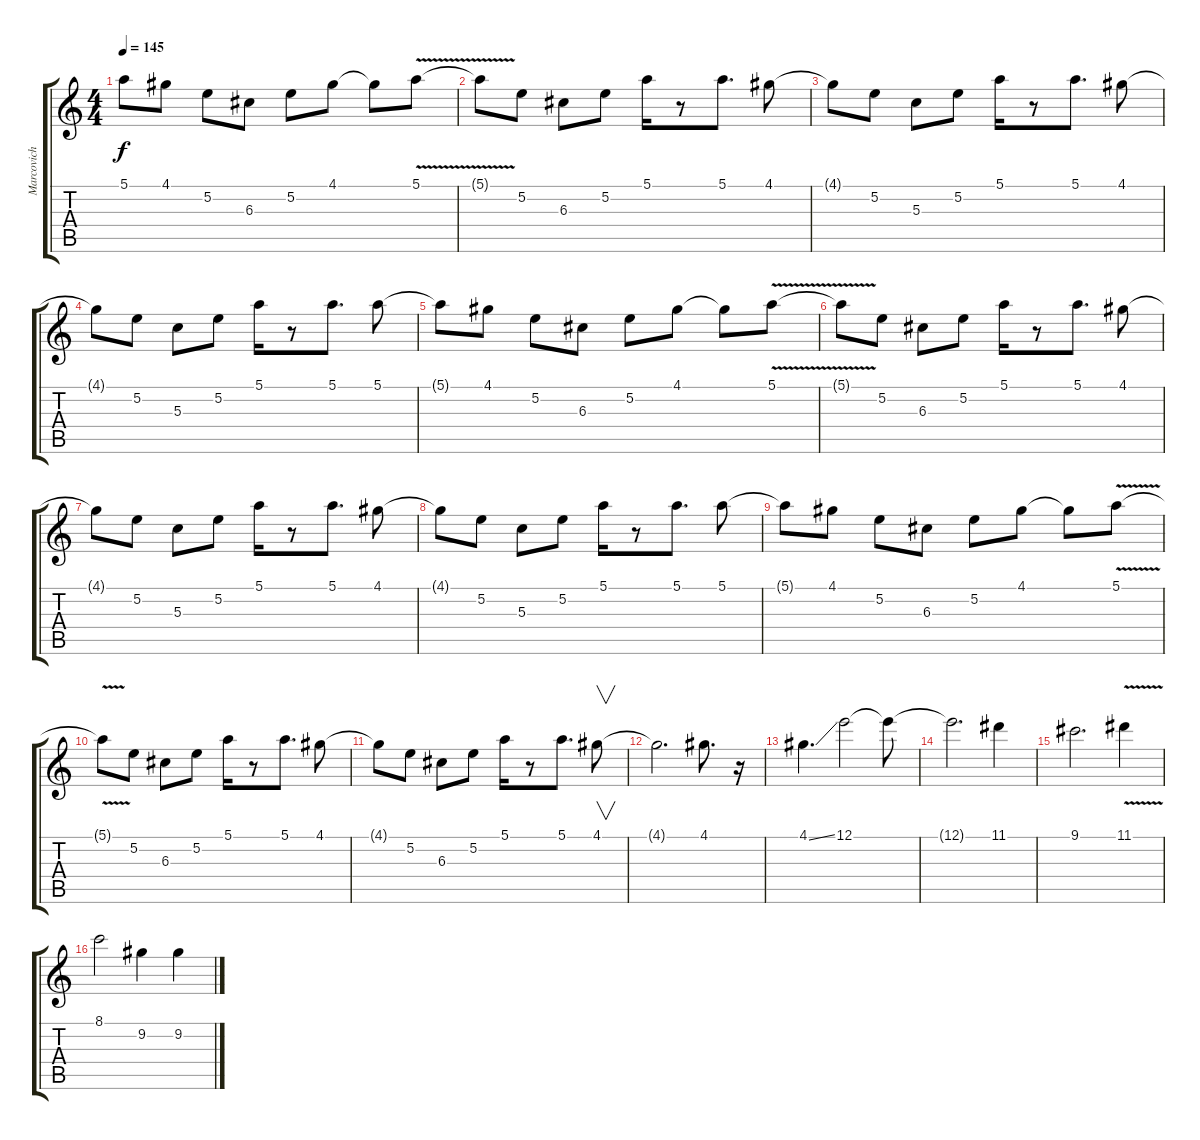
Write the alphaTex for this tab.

\track ("Marcovich" "Marcovich") {instrument distortionguitar}
\staff {score tabs}
\tuning (E4 B3 G3 D3 A2 E2) {hide}
\ts (4 4)
\tempo 145
\clef g2
\ks c
5.1{t}.8{dy f} 4.1.8 5.2.8 6.3.8 5.2.8 4.1.8 4.1{t}.8 5.1{v}.8 |
5.1{v t}.8 5.2.8 6.3.8 5.2.8 5.1.16 r.8 5.1.8{d} 4.1.8 |
4.1{t}.8 5.2.8 5.3.8 5.2.8 5.1.16 r.8 5.1.8{d} 4.1.8 |
4.1{t}.8 5.2.8 5.3.8 5.2.8 5.1.16 r.8 5.1.8{d} 5.1.8 |
5.1{t}.8 4.1.8 5.2.8 6.3.8 5.2.8 4.1.8 4.1{t}.8 5.1{v}.8 |
5.1{v t}.8 5.2.8 6.3.8 5.2.8 5.1.16 r.8 5.1.8{d} 4.1.8 |
4.1{t}.8 5.2.8 5.3.8 5.2.8 5.1.16 r.8 5.1.8{d} 4.1.8 |
4.1{t}.8 5.2.8 5.3.8 5.2.8 5.1.16 r.8 5.1.8{d} 5.1.8 |
5.1{t}.8 4.1.8 5.2.8 6.3.8 5.2.8 4.1.8 4.1{t}.8 5.1{v}.8 |
5.1{v t}.8 5.2.8 6.3.8 5.2.8 5.1.16 r.8 5.1.8{d} 4.1.8 |
4.1{t}.8 5.2.8 6.3.8 5.2.8 5.1.16 r.8 5.1.8{d} 4.1.8{v} |
4.1{t}.2{d} 4.1.8{d} r.16 |
4.1{ss}.4{d} 12.1.2 12.1{t}.8 |
12.1{t}.2{d} 11.1.4 |
9.1.2{d} 11.1{v}.4 |
8.1.2 9.2.4 9.2.4
